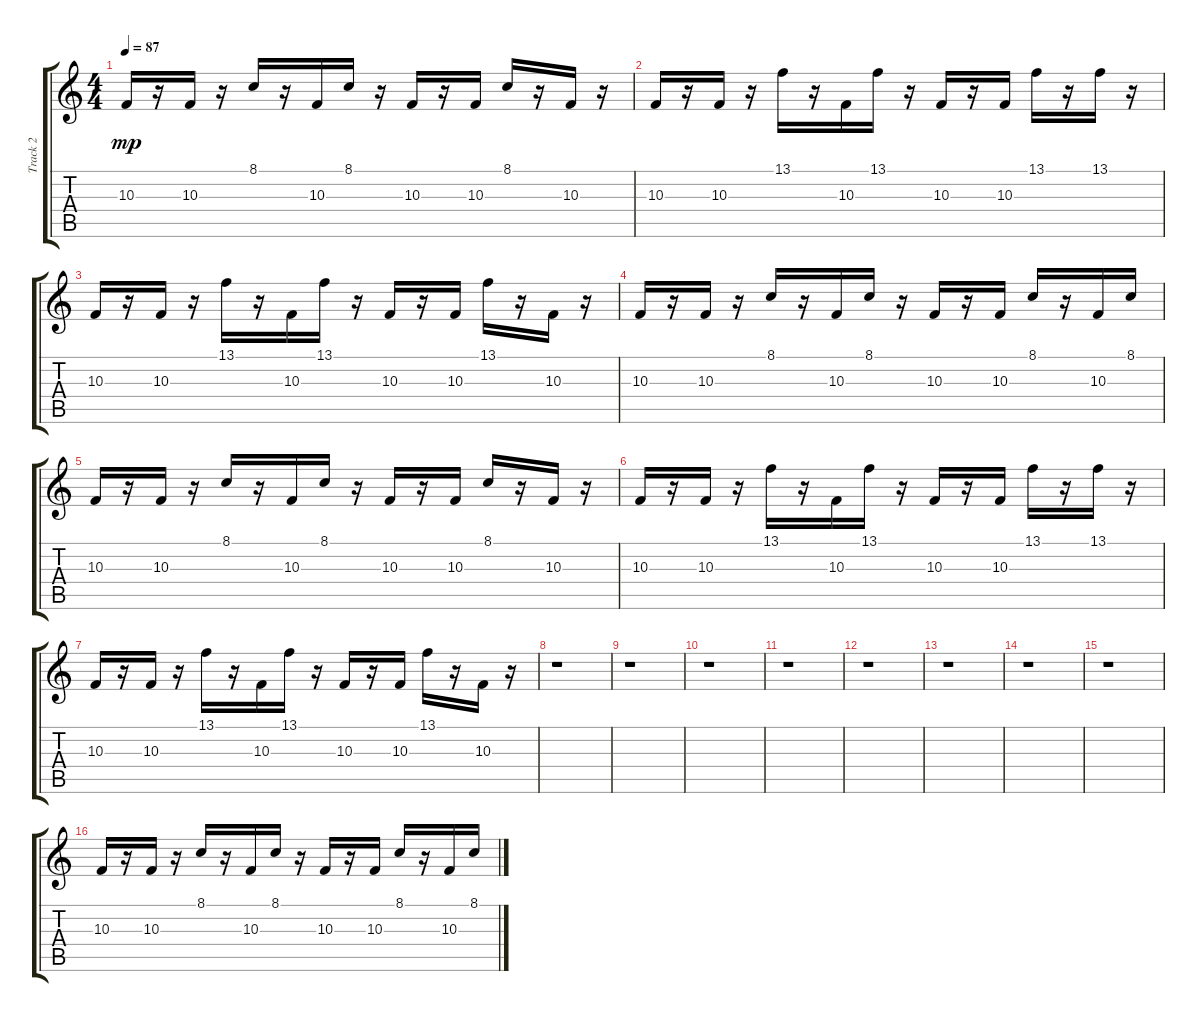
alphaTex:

\track ("Track 2" "Track 2") {instrument ocarina}
\staff {score tabs}
\tuning (E4 B3 G3 D3 A2 E2) {hide}
\ts (4 4)
\tempo 87
\clef g2
\ks c
10.3.16{dy mp} r.16 10.3.16 r.16 8.1.16 r.16 10.3.16 8.1.16 r.16 10.3.16 r.16 10.3.16 8.1.16 r.16 10.3.16 r.16 |
10.3.16 r.16 10.3.16 r.16 13.1.16 r.16 10.3.16 13.1.16 r.16 10.3.16 r.16 10.3.16 13.1.16 r.16 13.1.16 r.16 |
10.3.16 r.16 10.3.16 r.16 13.1.16 r.16 10.3.16 13.1.16 r.16 10.3.16 r.16 10.3.16 13.1.16 r.16 10.3.16 r.16 |
10.3.16 r.16 10.3.16 r.16 8.1.16 r.16 10.3.16 8.1.16 r.16 10.3.16 r.16 10.3.16 8.1.16 r.16 10.3.16 8.1.16 |
10.3.16 r.16 10.3.16 r.16 8.1.16 r.16 10.3.16 8.1.16 r.16 10.3.16 r.16 10.3.16 8.1.16 r.16 10.3.16 r.16 |
10.3.16 r.16 10.3.16 r.16 13.1.16 r.16 10.3.16 13.1.16 r.16 10.3.16 r.16 10.3.16 13.1.16 r.16 13.1.16 r.16 |
10.3.16 r.16 10.3.16 r.16 13.1.16 r.16 10.3.16 13.1.16 r.16 10.3.16 r.16 10.3.16 13.1.16 r.16 10.3.16 r.16 |
r.1 |
r.1 |
r.1 |
r.1 |
r.1 |
r.1 |
r.1 |
r.1 |
10.3.16 r.16 10.3.16 r.16 8.1.16 r.16 10.3.16 8.1.16 r.16 10.3.16 r.16 10.3.16 8.1.16 r.16 10.3.16 8.1.16
